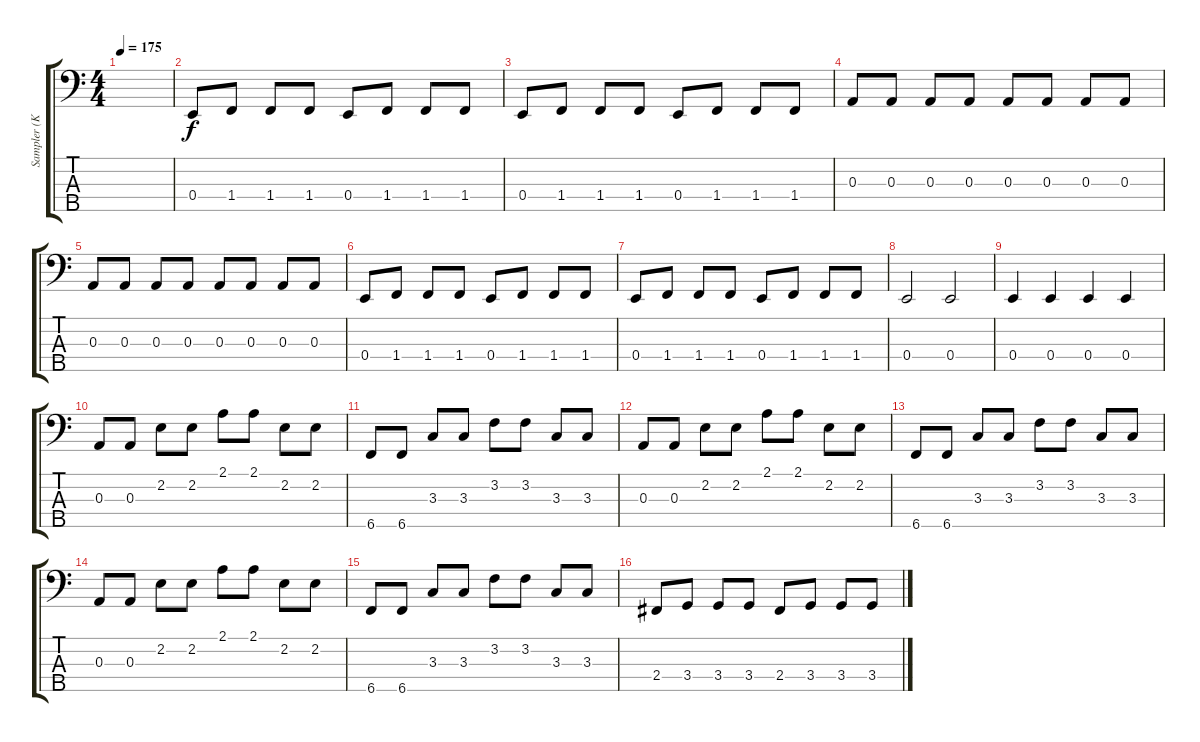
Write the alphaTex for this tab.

\track ("Sampler (Korg Moog)" "Sampler (K") {instrument synthbass1}
\staff {score tabs}
\tuning (G2 D2 A1 E1 B0) {hide}
\ts (4 4)
\tempo 175
\clef f4
\ks c
|
0.4.8 1.4.8 1.4.8 1.4.8 0.4.8 1.4.8 1.4.8 1.4.8 |
0.4.8 1.4.8 1.4.8 1.4.8 0.4.8 1.4.8 1.4.8 1.4.8 |
0.3.8 0.3.8 0.3.8 0.3.8 0.3.8 0.3.8 0.3.8 0.3.8 |
0.3.8 0.3.8 0.3.8 0.3.8 0.3.8 0.3.8 0.3.8 0.3.8 |
0.4.8 1.4.8 1.4.8 1.4.8 0.4.8 1.4.8 1.4.8 1.4.8 |
0.4.8 1.4.8 1.4.8 1.4.8 0.4.8 1.4.8 1.4.8 1.4.8 |
0.4.2 0.4.2 |
0.4.4 0.4.4 0.4.4 0.4.4 |
0.3.8 0.3.8 2.2.8 2.2.8 2.1.8 2.1.8 2.2.8 2.2.8 |
6.5.8 6.5.8 3.3.8 3.3.8 3.2.8 3.2.8 3.3.8 3.3.8 |
0.3.8 0.3.8 2.2.8 2.2.8 2.1.8 2.1.8 2.2.8 2.2.8 |
6.5.8 6.5.8 3.3.8 3.3.8 3.2.8 3.2.8 3.3.8 3.3.8 |
0.3.8 0.3.8 2.2.8 2.2.8 2.1.8 2.1.8 2.2.8 2.2.8 |
6.5.8 6.5.8 3.3.8 3.3.8 3.2.8 3.2.8 3.3.8 3.3.8 |
2.4.8 3.4.8 3.4.8 3.4.8 2.4.8 3.4.8 3.4.8 3.4.8
